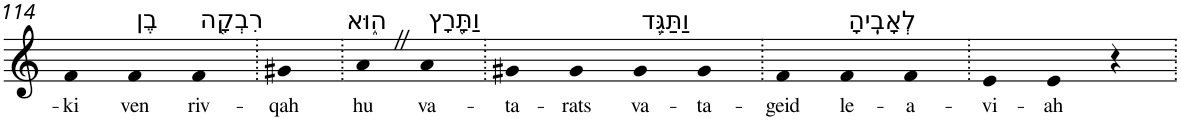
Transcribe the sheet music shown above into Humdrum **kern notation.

**kern	**text
*part1	*part1
*staff1	*staff1
*I"Piano	*
*I'Pno	*
!!LO:PB:g=z
*clefG2	*
*k[]	*
=114	=114
!	!LO:LY:b
4f	-ki
!LO:TX:a:t=בֶן	!
!	!LO:LY:b
4f	ven
!LO:TX:a:t=רִבְקָ֖ה	!
!	!LO:LY:b
4f	riv-
=115.	=115.
!	!LO:LY:b
4g#X	-qah
=116.	=116.
!LO:TX:a:t=ה֑וּא	!
!	!LO:LY:b
4aZ	hu
!LO:TX:a:t=וַתָּ֖רָץ	!
!	!LO:LY:b
4a	va-
=117.	=117.
!	!LO:LY:b
4g#X	-ta-
!	!LO:LY:b
4g#	-rats
!LO:TX:a:t=וַתַּגֵּ֥ד	!
!	!LO:LY:b
4g#	va-
!	!LO:LY:b
4g#	-ta-
=118.	=118.
!	!LO:LY:b
4f	-geid
!LO:TX:a:t=לְאָבִֽיהָ	!
!	!LO:LY:b
4f	le-
!	!LO:LY:b
4f	-a-
=119.	=119.
!	!LO:LY:b
4e	-vi-
!	!LO:LY:b
4e	-ah
4r	.
=.	=.
*-	*-
